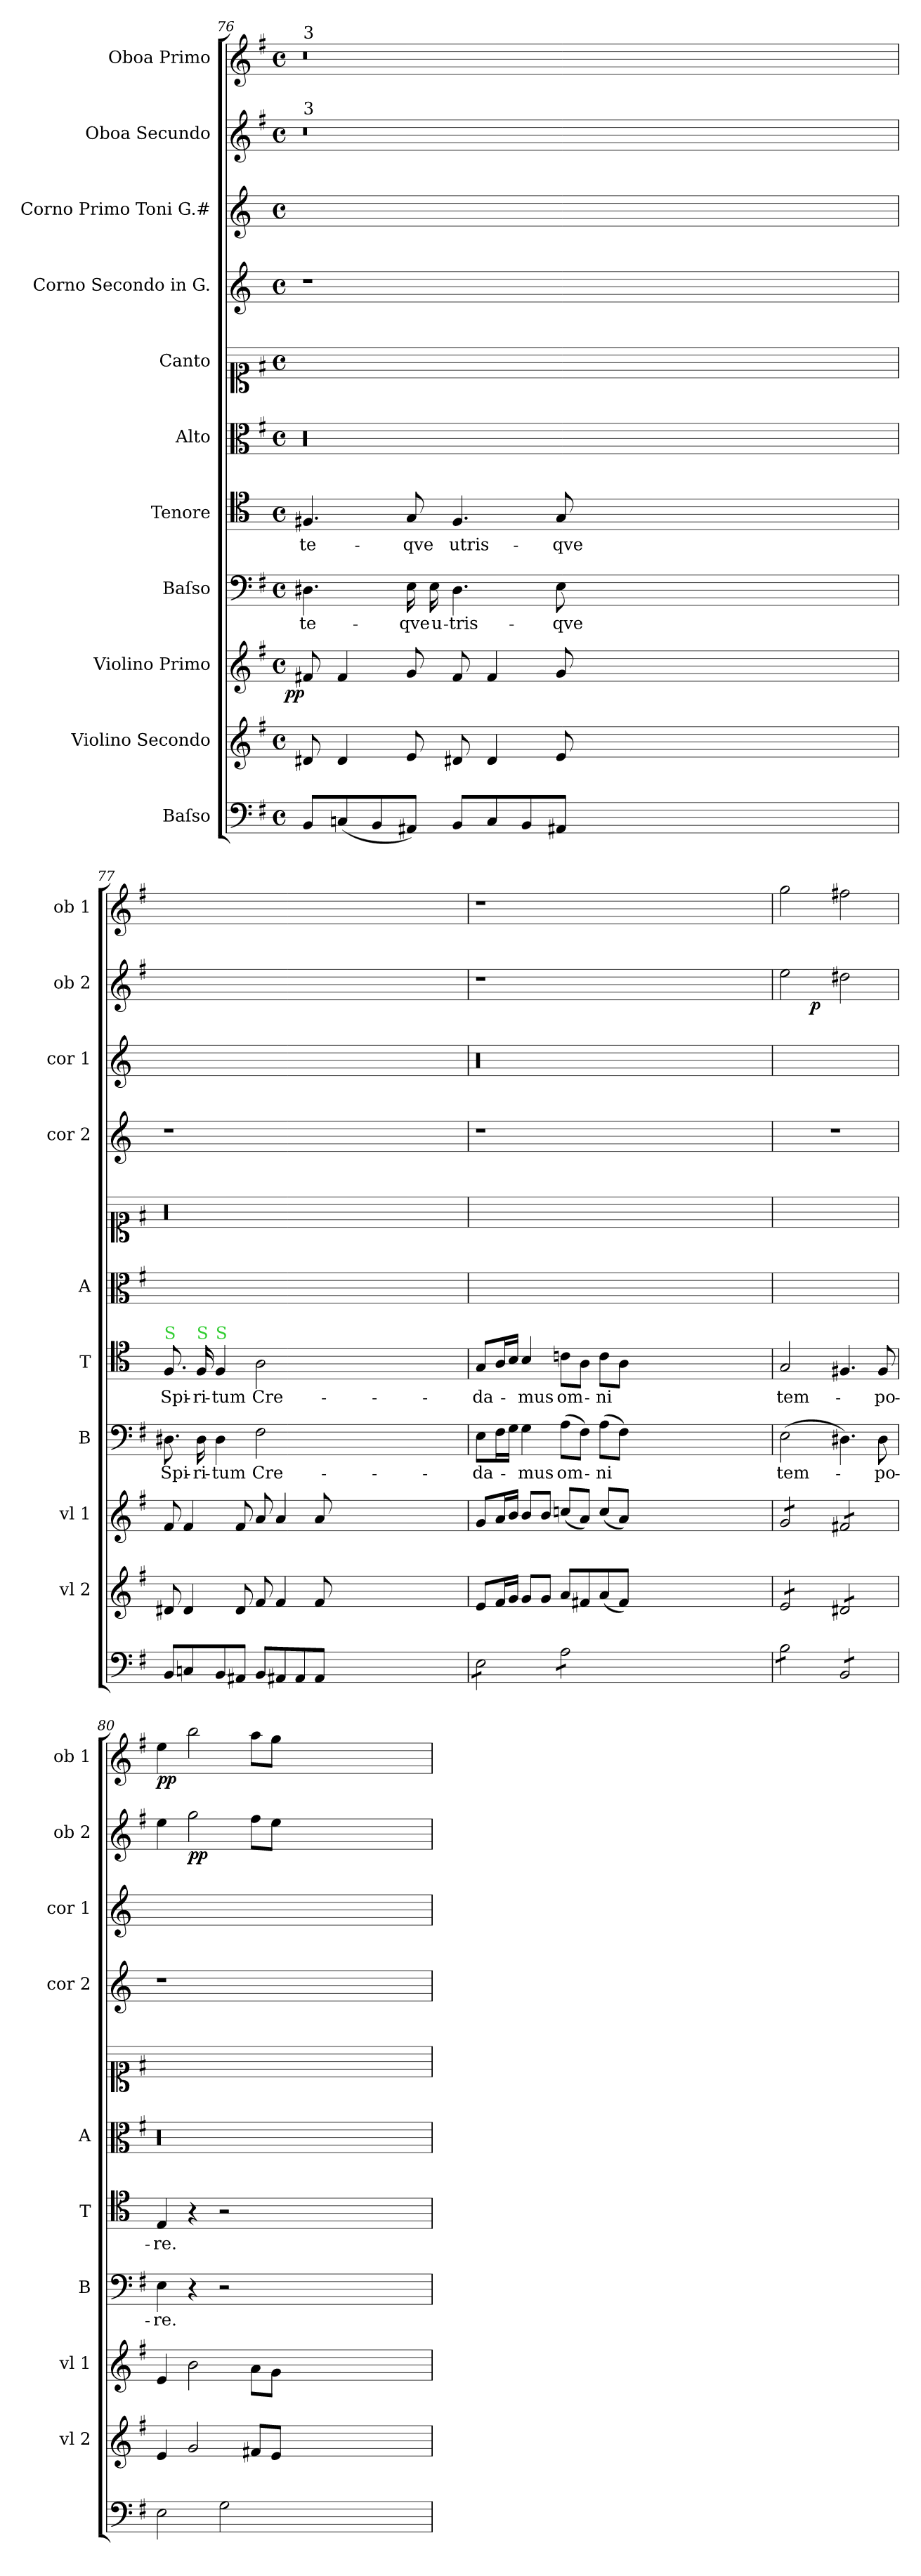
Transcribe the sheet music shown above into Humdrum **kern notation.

**kern	**kern	**kern	**dynam	**kern	**text	**kern	**text	**kern	**kern	**kern	**kern	**kern	**dynam	**kern	**dynam
*part11	*part10	*part9	*part9	*part8	*part8	*part7	*part7	*part6	*part5	*part4	*part3	*part2	*part2	*part1	*part1
*staff11	*staff10	*staff9	*staff9	*staff8	*staff8	*staff7	*staff7	*staff6	*staff5	*staff4	*staff3	*staff2	*staff2	*staff1	*staff1
*I"Baſso	*I"Violino Secondo	*I"Violino Primo	*	*I"Baſso	*	*I"Tenore	*	*I"Alto	*I"Canto	*I"Corno Secondo in G.	*I"Corno Primo Toni G.#	*I"Oboa Secundo	*	*I"Oboa Primo	*
*	*I'vl 2	*I'vl 1	*	*I'B	*	*I'T	*	*I'A	*	*I'cor 2	*I'cor 1	*I'ob 2	*	*I'ob 1	*
*clefF4	*clefG2	*clefG2	*	*clefF4	*	*clefC4	*	*clefC3	*clefC1	*clefG2	*clefG2	*clefG2	*	*clefG2	*
*	*	*	*	*	*	*	*	*	*	*ITrd3c5	*ITrd3c5	*	*	*	*
*k[f#]	*k[f#]	*k[f#]	*	*k[f#]	*	*k[]	*	*k[f#]	*k[f#]	*k[f#]	*k[f#]	*k[f#]	*	*k[f#]	*
*M4/4	*M4/4	*M4/4	*	*M4/4	*	*M4/4	*	*M4/4	*M4/4	*M4/4	*M4/4	*M4/4	*	*M4/4	*
*met(c)	*met(c)	*met(c)	*	*met(c)	*	*met(c)	*	*met(c)	*met(c)	*met(c)	*met(c)	*met(c)	*	*met(c)	*
=76	=76	=76	=76	=76	=76	=76	=76	=76	=76	=76	=76	=76	=76	=76	=76
!	!	!	!	!	!	!	!	!	!	!	!	!	!	!LO:TX:a:t=3	!
!	!	!	!	!	!	!	!	!	!	!	!	!LO:TX:a:t=3	!	!	!
!	!	!	!LO:DY:b:rj	!	!	!	!	!	!	!	!	!	!	!	!
8BB/L	8d#X/	8f#X/	pp	4.D#X\	te-	4.F#X/	te-	00r	00ryy	1r	00ryy	0r	.	0r	.
(8Cn/	4d#/	4f#/	.	.	.	.	.	.	.	.	.	.	.	.	.
8BB/	.	.	.	.	.	.	.	.	.	.	.	.	.	.	.
8AA#X/J)	8e/	8g/	.	16E\	-qve	8G/	-qve	.	.	.	.	.	.	.	.
.	.	.	.	16E\	u-	.	.	.	.	.	.	.	.	.	.
8BB/L	8d#X/	8f#/	.	4.D#\	-tris-	4.F#/	utris-	.	.	.	.	.	.	.	.
8C/	4d#/	4f#/	.	.	.	.	.	.	.	.	.	.	.	.	.
8BB/	.	.	.	.	.	.	.	.	.	.	.	.	.	.	.
8AA#X/J	8e/	8g/	.	8E\	-qve	8G/	-qve	.	.	.	.	.	.	.	.
0.ryy	0.ryy	0.ryy	.	0.ryy	.	0.ryy	.	.	.	0.ryy	.	.	.	.	.
.	.	.	.	.	.	.	.	.	.	.	.	0ryy	.	0ryy	.
=77	=77	=77	=77	=77	=77	=77	=77	=77	=77	=77	=77	=77	=77	=77	=77
!	!	!	!	!	!	!LO:TX:a:color=limegreen:t=S	!	!	!	!	!	!	!	!	!
8BB/L	8d#X/	8f#/	.	8.D#X\	Spi-	8.F/	Spi-	00ryy	00r	1r	00ryy	00ryy	.	00ryy	.
8Cn/	4d#/	4f#/	.	.	.	.	.	.	.	.	.	.	.	.	.
!	!	!	!	!	!	!LO:TX:a:color=limegreen:t=S	!	!	!	!	!	!	!	!	!
.	.	.	.	16D#\	-ri-	16F/	-ri-	.	.	.	.	.	.	.	.
!	!	!	!	!	!	!LO:TX:a:color=limegreen:t=S	!	!	!	!	!	!	!	!	!
8BB/	.	.	.	4D#\	-tum	4F/	-tum	.	.	.	.	.	.	.	.
8AA#X/J	8d#/	8f#/	.	.	.	.	.	.	.	.	.	.	.	.	.
8BB/L	8f#/	8a/	.	2F#\	Cre-	2A\	Cre-	.	.	.	.	.	.	.	.
8AA#X/	4f#/	4a/	.	.	.	.	.	.	.	.	.	.	.	.	.
8AA#/	.	.	.	.	.	.	.	.	.	.	.	.	.	.	.
8AA#/J	8f#/	8a/	.	.	.	.	.	.	.	.	.	.	.	.	.
0.ryy	0.ryy	0.ryy	.	0.ryy	.	0.ryy	.	.	.	0.ryy	.	.	.	.	.
=78	=78	=78	=78	=78	=78	=78	=78	=78	=78	=78	=78	=78	=78	=78	=78
*tremolo	*	*	*	*	*	*	*	*	*	*	*	*	*	*	*
8E\L	8e/L	8g/L	.	8E\L	-da-	8G/L	-da-	00ryy	00ryy	1r	00r	1r	.	1r	.
8E\	16f#/L	16a/L	.	16F#\L	.	16A/L	.	.	.	.	.	.	.	.	.
.	16g/JJ	16b/JJ	.	16G\JJ	.	16B/JJ	.	.	.	.	.	.	.	.	.
8E\	8g/L	8b/L	.	4G\	-mus	4B/	-mus	.	.	.	.	.	.	.	.
8E\J	8g/J	8b/J	.	.	.	.	.	.	.	.	.	.	.	.	.
8A\L	8a/L	(8ccn/L	.	(8A\L	om-	8cn\L	om-	.	.	.	.	.	.	.	.
8A\	8f#X/	8a/J)	.	8F#\J)	.	8A\J	.	.	.	.	.	.	.	.	.
8A\	(8a/	(8cc/L	.	(8A\L	-ni	8c\L	-ni	.	.	.	.	.	.	.	.
8A\J	8f#/J)	8a/J)	.	8F#\J)	.	8A\J	.	.	.	.	.	.	.	.	.
0.ryy	0.ryy	0.ryy	.	0.ryy	.	0.ryy	.	.	.	0.ryy	.	0.ryy	.	0.ryy	.
=79	=79	=79	=79	=79	=79	=79	=79	=79	=79	=79	=79	=79	=79	=79	=79
*	*	*	*	*	*	*	*	*	*	*	*	*^	*	*	*
*	*tremolo	*	*	*	*	*	*	*	*	*	*	*	*	*	*	*
*	*	*tremolo	*	*	*	*	*	*	*	*	*	*	*	*	*	*
8B\L	8e/L	8g/L	.	(2E\	tem-	2G/	tem-	1ryy	1ryy	1r	1ryy	2ee\	4ryy	.	2gg\	.
8B\	8e/	8g/	.	.	.	.	.	.	.	.	.	.	.	.	.	.
8B\	8e/	8g/	.	.	.	.	.	.	.	.	.	.	2.ryy	p	.	.
8B\J	8e/J	8g/J	.	.	.	.	.	.	.	.	.	.	.	.	.	.
8BB/L	8d#X/L	8f#X/L	.	4.D#X\)	.	4.F#X/	.	.	.	.	.	2dd#X\	.	.	2ff#X\	.
8BB/	8d#X/	8f#X/	.	.	.	.	.	.	.	.	.	.	.	.	.	.
8BB/	8d#X/	8f#X/	.	.	.	.	.	.	.	.	.	.	.	.	.	.
8BB/J	8d#X/J	8f#X/J	.	8D#\	-po-	8F#/	-po-	.	.	.	.	.	.	.	.	.
*	*	*Xtremolo	*	*	*	*	*	*	*	*	*	*	*	*	*	*
*	*Xtremolo	*	*	*	*	*	*	*	*	*	*	*	*	*	*	*
*Xtremolo	*	*	*	*	*	*	*	*	*	*	*	*	*	*	*	*
*	*	*	*	*	*	*	*	*	*	*	*	*v	*v	*	*	*
=80	=80	=80	=80	=80	=80	=80	=80	=80	=80	=80	=80	=80	=80	=80	=80
2E\	4e/	4e/	.	4E\	-re.	4E/	-re.	00r	00ryy	1r	00ryy	4ee\	.	4ee\	pp
.	2g/	2b\	.	4r	.	4r	.	.	.	.	.	2gg\	pp	2bb\	.
2G\	.	.	.	2r	.	2r	.	.	.	.	.	.	.	.	.
.	8f#X/L	8a\L	.	.	.	.	.	.	.	.	.	8ff#\L	.	8aa\L	.
.	8e/J	8g\J	.	.	.	.	.	.	.	.	.	8ee\J	.	8gg\J	.
0.ryy	0.ryy	0.ryy	.	0.ryy	.	0.ryy	.	.	.	0.ryy	.	0.ryy	.	0.ryy	.
=	=	=	=	=	=	=	=	=	=	=	=	=	=	=	=
*-	*-	*-	*-	*-	*-	*-	*-	*-	*-	*-	*-	*-	*-	*-	*-
